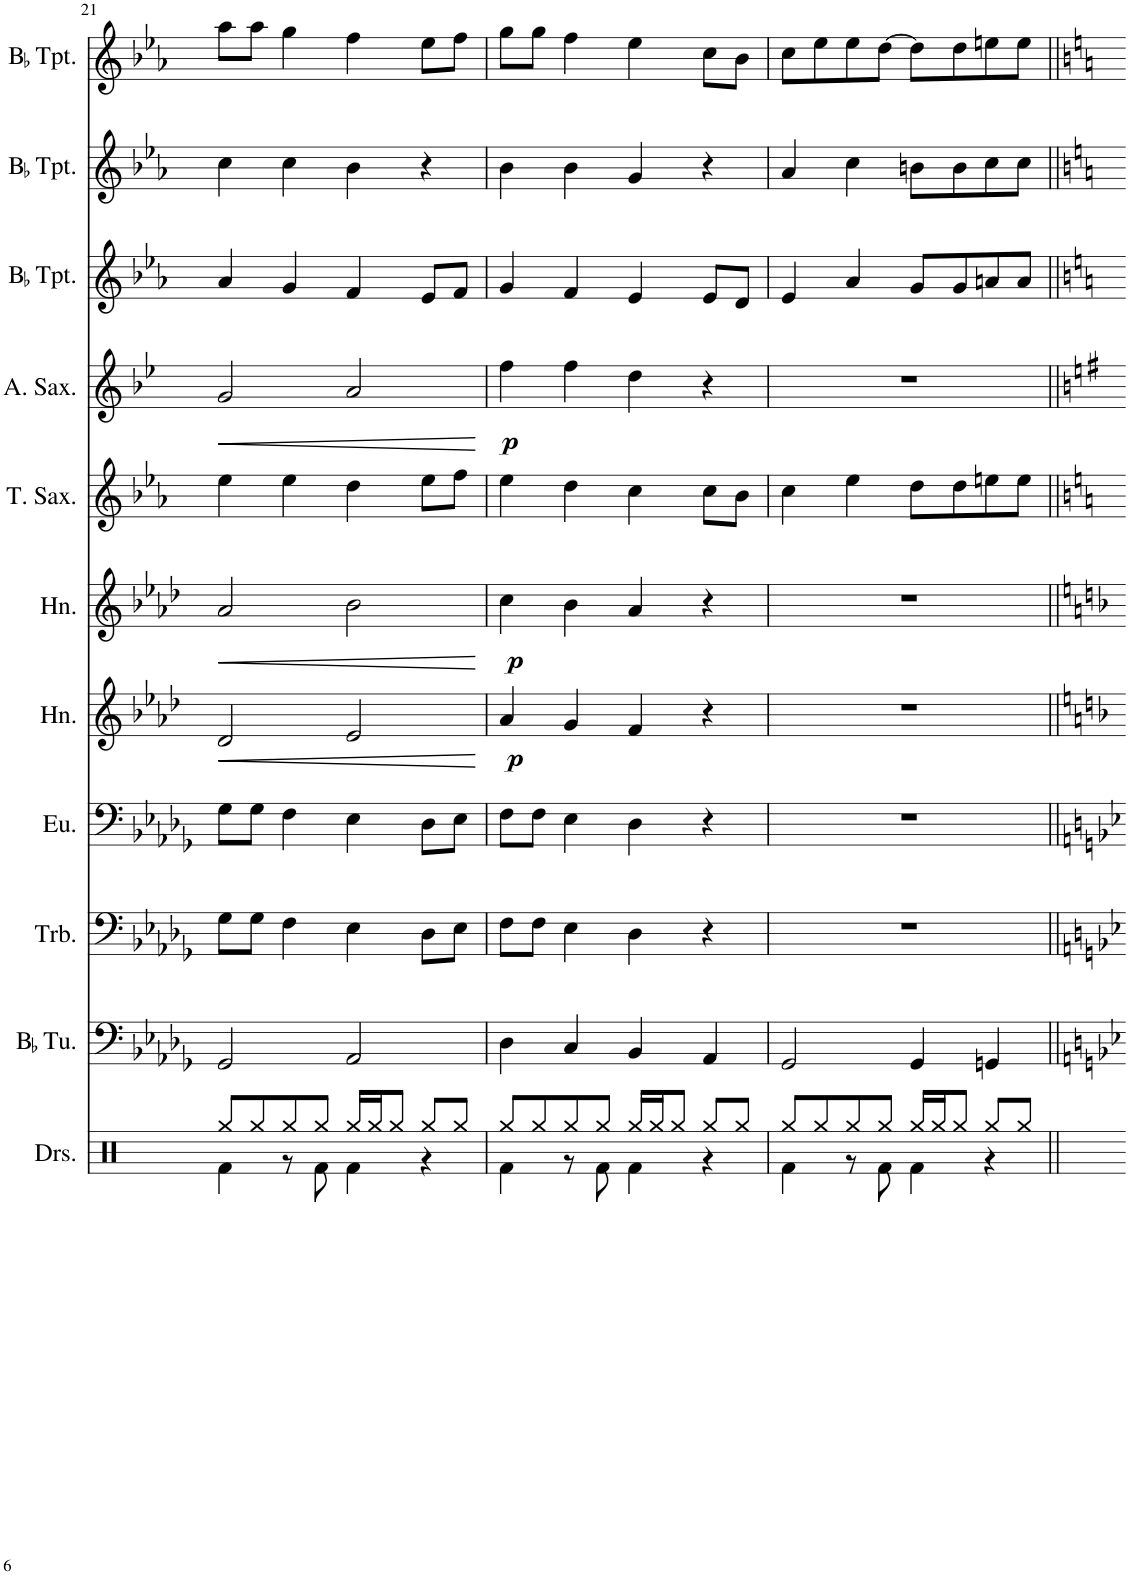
**kern	**kern	**kern	**kern	**kern	**dynam	**kern	**dynam	**kern	**kern	**dynam	**kern	**kern	**kern
*part11	*part10	*part9	*part8	*part7	*part7	*part6	*part6	*part5	*part4	*part4	*part3	*part2	*part1
*staff11	*staff10	*staff9	*staff8	*staff7	*staff7	*staff6	*staff6	*staff5	*staff4	*staff4	*staff3	*staff2	*staff1
*I"Drumset	*I"BaccidentalFlat Tuba	*I"Trombone	*I"Euphonium	*I"Horn	*	*I"Horn	*	*I"Tenor Saxophone	*I"Alto Saxophone	*	*I"BaccidentalFlat Trumpet	*I"BaccidentalFlat Trumpet	*I"BaccidentalFlat Trumpet
*I'Drs.	*I'BaccidentalFlat Tu.	*I'Trb.	*I'Eu.	*I'Hn.	*	*I'Hn.	*	*I'T. Sax.	*I'A. Sax.	*	*I'BaccidentalFlat Tpt.	*I'BaccidentalFlat Tpt.	*I'BaccidentalFlat Tpt.
!!LO:PB:g=z
*clefX	*clefF4	*clefF4	*clefF4	*clefG2	*	*clefG2	*	*clefG2	*clefG2	*	*clefG2	*clefG2	*clefG2
*	*	*	*	*Trd4c7	*	*Trd4c7	*	*Trd8c14	*Trd5c9	*	*Trd1c2	*Trd1c2	*Trd1c2
*k[]	*k[b-e-a-d-g-]	*k[b-e-a-d-g-]	*k[b-e-a-d-g-]	*k[b-e-a-d-]	*	*k[b-e-a-d-]	*	*k[b-e-a-]	*k[b-e-]	*	*k[b-e-a-]	*k[b-e-a-]	*k[b-e-a-]
*M4/4	*M4/4	*M4/4	*M4/4	*M4/4	*	*M4/4	*	*M4/4	*M4/4	*	*M4/4	*M4/4	*M4/4
=21	=21	=21	=21	=21	=21	=21	=21	=21	=21	=21	=21	=21	=21
*^	*	*	*	*	*	*	*	*	*	*	*	*	*
!	!	!	!	!	!	!LO:HP:b	!	!LO:HP:b	!	!	!LO:HP:b	!	!	!
8Rgg/L	4Rf\	2GG-/	8G-\L	8G-\L	2d-/	<	2a-/	<	4ee-\	2g/	<	4a-/	4cc\	8aa-\L
8Rgg/	.	.	8G-\J	8G-\J	.	.	.	.	.	.	.	.	.	8aa-\J
8Rgg/	8r	.	4F\	4F\	.	.	.	.	4ee-\	.	.	4g/	4cc\	4gg\
8Rgg/J	8Rf\	.	.	.	.	.	.	.	.	.	.	.	.	.
16Rgg/LL	4Rf\	2AA-/	4E-\	4E-\	2e-/	.	2b-\	.	4dd\	2a/	.	4f/	4b-\	4ff\
16Rgg/J	.	.	.	.	.	.	.	.	.	.	.	.	.	.
8Rgg/J	.	.	.	.	.	.	.	.	.	.	.	.	.	.
8Rgg/L	4r	.	8D-\L	8D-\L	.	.	.	.	8ee-\L	.	.	8e-/L	4r	8ee-\L
8Rgg/J	.	.	8E-\J	8E-\J	.	.	.	.	8ff\J	.	.	8f/J	.	8ff\J
*v	*v	*	*	*	*	*	*	*	*	*	*	*	*	*
.	.	.	.	.	[	.	[	.	.	[	.	.	.
=22	=22	=22	=22	=22	=22	=22	=22	=22	=22	=22	=22	=22	=22
*^	*	*	*	*	*	*	*	*	*	*	*	*	*
!	!	!	!	!	!	!LO:DY:b	!	!LO:DY:b	!	!	!LO:DY:b	!	!	!
8Rgg/L	4Rf\	4D-\	8F\L	8F\L	4a-/	p	4cc\	p	4ee-\	4ff\	p	4g/	4b-\	8gg\L
8Rgg/	.	.	8F\J	8F\J	.	.	.	.	.	.	.	.	.	8gg\J
8Rgg/	8r	4C/	4E-\	4E-\	4g/	.	4b-\	.	4dd\	4ff\	.	4f/	4b-\	4ff\
8Rgg/J	8Rf\	.	.	.	.	.	.	.	.	.	.	.	.	.
16Rgg/LL	4Rf\	4BB-/	4D-\	4D-\	4f/	.	4a-/	.	4cc\	4dd\	.	4e-/	4g/	4ee-\
16Rgg/J	.	.	.	.	.	.	.	.	.	.	.	.	.	.
8Rgg/J	.	.	.	.	.	.	.	.	.	.	.	.	.	.
8Rgg/L	4r	4AA-/	4r	4r	4r	.	4r	.	8cc\L	4r	.	8e-/L	4r	8cc\L
8Rgg/J	.	.	.	.	.	.	.	.	8b-\J	.	.	8d/J	.	8b-\J
=23	=23	=23	=23	=23	=23	=23	=23	=23	=23	=23	=23	=23	=23	=23
8Rgg/L	4Rf\	2GG-/	1r	1r	1r	.	1r	.	4cc\	1r	.	4e-/	4a-/	8cc\L
8Rgg/	.	.	.	.	.	.	.	.	.	.	.	.	.	8ee-\
8Rgg/	8r	.	.	.	.	.	.	.	4ee-\	.	.	4a-/	4cc\	8ee-\
8Rgg/J	8Rf\	.	.	.	.	.	.	.	.	.	.	.	.	[8dd\J
16Rgg/LL	4Rf\	4GG-/	.	.	.	.	.	.	8dd\L	.	.	8g/L	8bn\L	8dd\L]
16Rgg/J	.	.	.	.	.	.	.	.	.	.	.	.	.	.
8Rgg/J	.	.	.	.	.	.	.	.	8dd\	.	.	8g/	8b\	8dd\
8Rgg/L	4r	4GGn/	.	.	.	.	.	.	8een\	.	.	8an/	8cc\	8een\
8Rgg/J	.	.	.	.	.	.	.	.	8ee\J	.	.	8a/J	8cc\J	8ee\J
*v	*v	*	*	*	*	*	*	*	*	*	*	*	*	*
=||	=||	=||	=||	=||	=||	=||	=||	=||	=||	=||	=||	=||	=||
*-	*-	*-	*-	*-	*-	*-	*-	*-	*-	*-	*-	*-	*-
